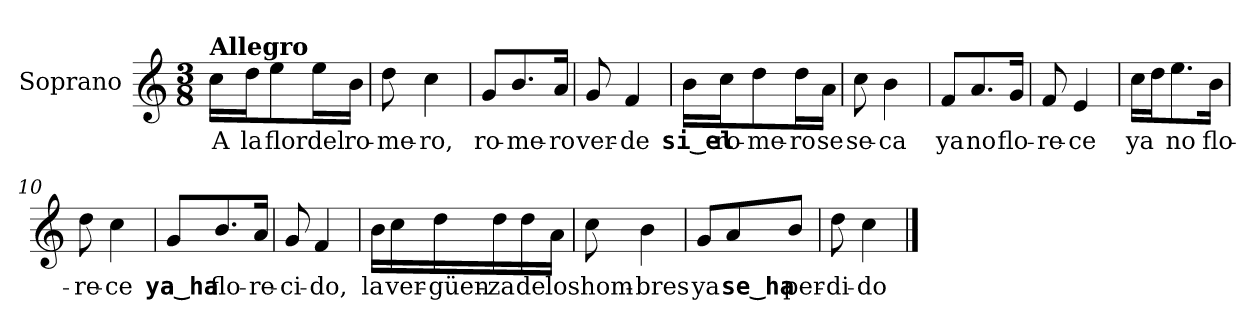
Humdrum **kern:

**kern	**text
*part1	*part1
*staff1	*staff1
*I"Soprano	*
*I'S	*
*clefG2	*
*k[]	*
*C:	*
*M3/8	*
*MM120	*
=1	=1
!LO:TX:a:B:t=Allegro	!
!	!LO:LY:b
16cc\LL	A
!	!LO:LY:b
16dd\J	la
!	!LO:LY:b
8ee\	flor
!	!LO:LY:b
16ee\L	del
!	!LO:LY:b
16b\JJ	ro-
=2	=2
!	!LO:LY:b
8dd\	-me-
!	!LO:LY:b
4cc\	-ro,
=3	=3
!	!LO:LY:b
8g/L	ro-
!	!LO:LY:b
8.b/	-me-
!	!LO:LY:b
16a/Jk	-ro
=4	=4
!	!LO:LY:b
8g/	ver-
!	!LO:LY:b
4f/	-de
=5	=5
!	!LO:LY:b
16b\LL	si‿el
!	!LO:LY:b
16cc\J	ro-
!	!LO:LY:b
8dd\	-me-
!	!LO:LY:b
16dd\L	-ro
!	!LO:LY:b
16a\JJ	se
=6	=6
!	!LO:LY:b
8cc\	se-
!	!LO:LY:b
4b\	-ca
!!LO:LB:g=z
=7	=7
!	!LO:LY:b
8f/L	ya
!	!LO:LY:b
8.a/	no
!	!LO:LY:b
16g/Jk	flo-
=8	=8
!	!LO:LY:b
8f/	-re-
!	!LO:LY:b
4e/	-ce
=9	=9
!	!LO:LY:b
16cc\LL	ya
16dd\J	.
!	!LO:LY:b
8.ee\	no
!	!LO:LY:b
16b\Jk	flo-
=10	=10
!	!LO:LY:b
8dd\	-re-
!	!LO:LY:b
4cc\	-ce
=11	=11
!	!LO:LY:b
8g/L	ya‿ha
!	!LO:LY:b
8.b/	flo-
!	!LO:LY:b
16a/Jk	-re-
=12	=12
!	!LO:LY:b
8g/	-ci-
!	!LO:LY:b
4f/	-do,
=13	=13
!	!LO:LY:b
16b\LL	la
!	!LO:LY:b
16cc\	ver-
!	!LO:LY:b
16dd\	-güen-
!	!LO:LY:b
16dd\	-za
!	!LO:LY:b
16dd\	de
!	!LO:LY:b
16a\JJ	los
=14	=14
!	!LO:LY:b
8cc\	hom-
!	!LO:LY:b
4b\	-bres
=15	=15
!	!LO:LY:b
8g/L	ya
!	!LO:LY:b
8a/	se‿ha
!	!LO:LY:b
8b/J	per-
=16	=16
!	!LO:LY:b
8dd\	-di-
!	!LO:LY:b
4cc\	-do
==	==
*-	*-
